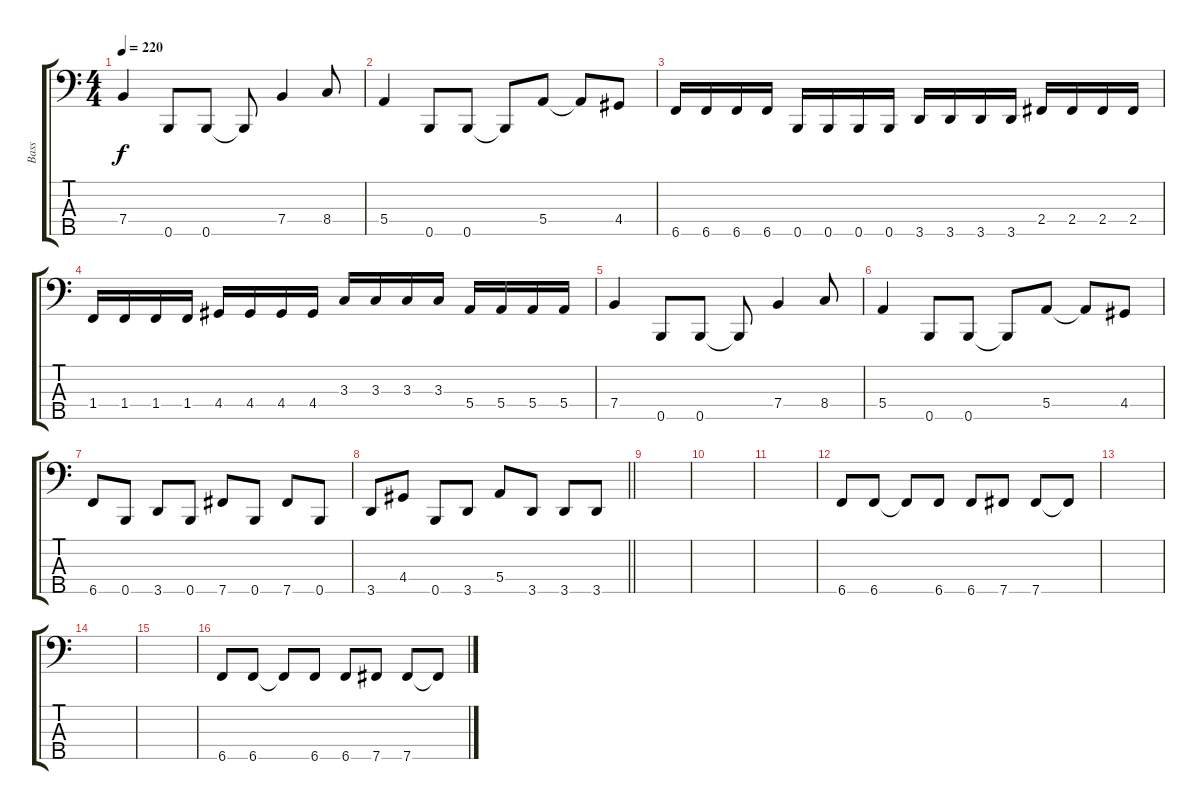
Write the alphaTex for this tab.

\track ("Bass" "Bass") {instrument electricbasspick}
\staff {score tabs}
\tuning (G2 D2 A1 E1 B0) {hide}
\ts (4 4)
\tempo 220
\clef f4
\ks c
7.4.4{dy f} 0.5.8 0.5.8 0.5{t}.8 7.4.4 8.4.8 |
5.4.4 0.5.8 0.5.8 0.5{t}.8 5.4.8 5.4{t}.8 4.4.8 |
6.5.16 6.5.16 6.5.16 6.5.16 0.5.16 0.5.16 0.5.16 0.5.16 3.5.16 3.5.16 3.5.16 3.5.16 2.4.16 2.4.16 2.4.16 2.4.16 |
1.4.16 1.4.16 1.4.16 1.4.16 4.4.16 4.4.16 4.4.16 4.4.16 3.3.16 3.3.16 3.3.16 3.3.16 5.4.16 5.4.16 5.4.16 5.4.16 |
7.4.4 0.5.8 0.5.8 0.5{t}.8 7.4.4 8.4.8 |
5.4.4 0.5.8 0.5.8 0.5{t}.8 5.4.8 5.4{t}.8 4.4.8 |
6.5.8 0.5.8 3.5.8 0.5.8 7.5.8 0.5.8 7.5.8 0.5.8 |
\barLineRight lightlight
3.5.8 4.4.8 0.5.8 3.5.8 5.4.8 3.5.8 3.5.8 3.5.8 |
|
|
|
6.5.8 6.5.8 6.5{t}.8 6.5.8 6.5.8 7.5.8 7.5.8 7.5{t}.8 |
|
|
|
6.5.8 6.5.8 6.5{t}.8 6.5.8 6.5.8 7.5.8 7.5.8 7.5{t}.8
